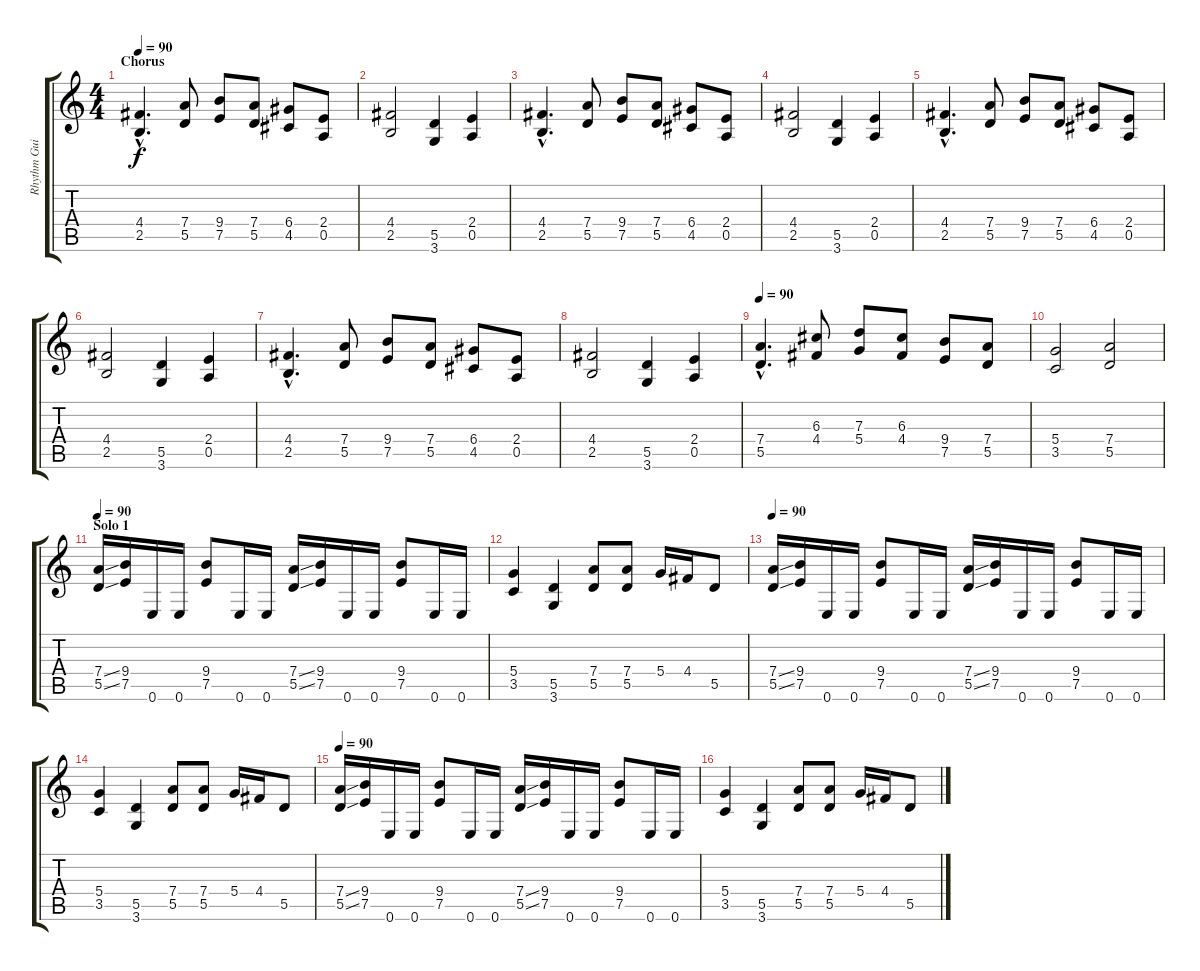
\track ("Rhythm Guitar" "Rhythm Gui") {instrument distortionguitar}
\staff {score tabs}
\tuning (E4 B3 G3 D3 A2 E2) {hide}
\ts (4 4)
\section ("" "Chorus")
\tempo 90
\clef g2
\ks c
(4.4{hac} 2.5{hac}).4{d dy f} (7.4 5.5).8 (9.4 7.5).8 (7.4 5.5).8 (6.4 4.5).8 (2.4 0.5).8 |
(4.4 2.5).2 (5.5 3.6).4 (2.4 0.5).4 |
(4.4{hac} 2.5{hac}).4{d} (7.4 5.5).8 (9.4 7.5).8 (7.4 5.5).8 (6.4 4.5).8 (2.4 0.5).8 |
(4.4 2.5).2 (5.5 3.6).4 (2.4 0.5).4 |
(4.4{hac} 2.5{hac}).4{d} (7.4 5.5).8 (9.4 7.5).8 (7.4 5.5).8 (6.4 4.5).8 (2.4 0.5).8 |
(4.4 2.5).2 (5.5 3.6).4 (2.4 0.5).4 |
(4.4{hac} 2.5{hac}).4{d} (7.4 5.5).8 (9.4 7.5).8 (7.4 5.5).8 (6.4 4.5).8 (2.4 0.5).8 |
(4.4 2.5).2 (5.5 3.6).4 (2.4 0.5).4 |
\tempo 90
(7.4{hac} 5.5{hac}).4{d} (6.3 4.4).8 (7.3 5.4).8 (6.3 4.4).8 (9.4 7.5).8 (7.4 5.5).8 |
(5.4 3.5).2 (7.4 5.5).2 |
\section ("" "Solo 1")
\tempo 90
(7.4{ss} 5.5{ss}).16 (9.4 7.5).16 0.6.16 0.6.16 (9.4 7.5).8 0.6.16 0.6.16 (7.4{ss} 5.5{ss}).16 (9.4 7.5).16 0.6.16 0.6.16 (9.4 7.5).8 0.6.16 0.6.16 |
(5.4 3.5).4 (5.5 3.6).4 (7.4 5.5).8 (7.4 5.5).8 5.4.16 4.4.16 5.5.8 |
\tempo 90
(7.4{ss} 5.5{ss}).16 (9.4 7.5).16 0.6.16 0.6.16 (9.4 7.5).8 0.6.16 0.6.16 (7.4{ss} 5.5{ss}).16 (9.4 7.5).16 0.6.16 0.6.16 (9.4 7.5).8 0.6.16 0.6.16 |
(5.4 3.5).4 (5.5 3.6).4 (7.4 5.5).8 (7.4 5.5).8 5.4.16 4.4.16 5.5.8 |
\tempo 90
(7.4{ss} 5.5{ss}).16 (9.4 7.5).16 0.6.16 0.6.16 (9.4 7.5).8 0.6.16 0.6.16 (7.4{ss} 5.5{ss}).16 (9.4 7.5).16 0.6.16 0.6.16 (9.4 7.5).8 0.6.16 0.6.16 |
(5.4 3.5).4 (5.5 3.6).4 (7.4 5.5).8 (7.4 5.5).8 5.4.16 4.4.16 5.5.8
